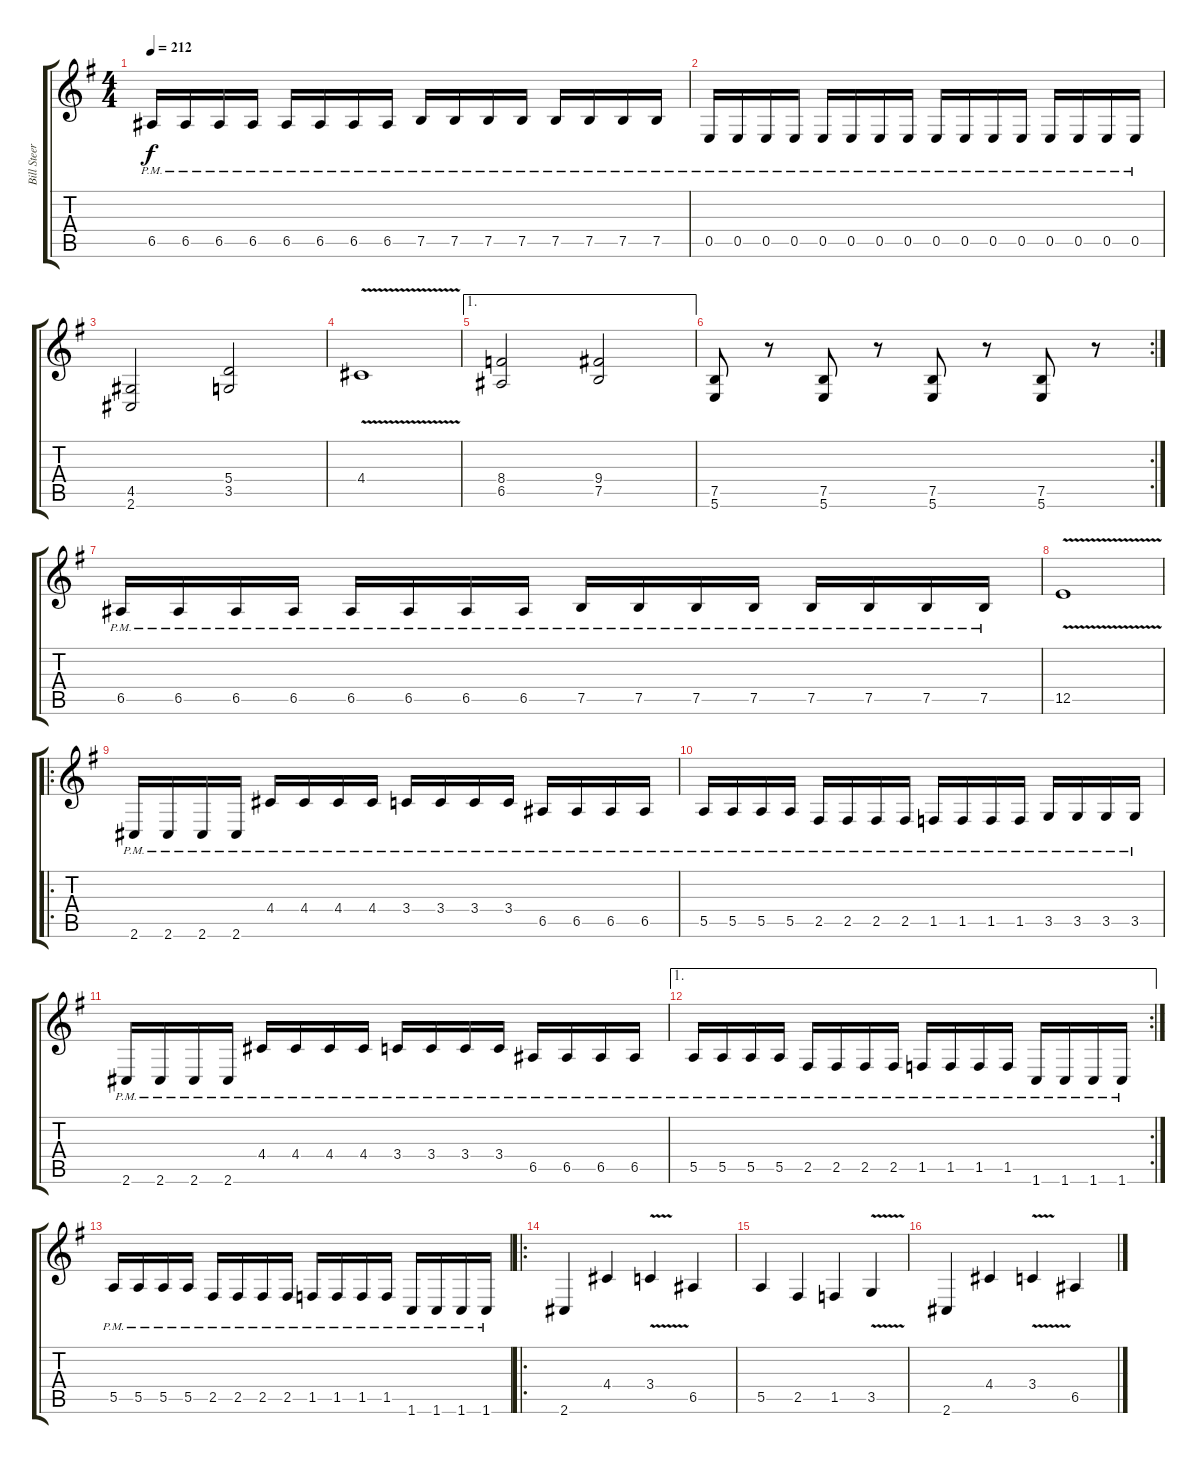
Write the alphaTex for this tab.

\track ("Bill Steer (Guitar 2)" "Bill Steer") {instrument distortionguitar}
\staff {score tabs}
\tuning (B3 Gb3 D3 A2 E2 B1) {hide}
\ts (4 4)
\tempo 212
\clef g2
\ks g
6.5{pm}.16{dy f} 6.5{pm}.16 6.5{pm}.16 6.5{pm}.16 6.5{pm}.16 6.5{pm}.16 6.5{pm}.16 6.5{pm}.16 7.5{pm}.16 7.5{pm}.16 7.5{pm}.16 7.5{pm}.16 7.5{pm}.16 7.5{pm}.16 7.5{pm}.16 7.5{pm}.16 |
0.5{pm}.16 0.5{pm}.16 0.5{pm}.16 0.5{pm}.16 0.5{pm}.16 0.5{pm}.16 0.5{pm}.16 0.5{pm}.16 0.5{pm}.16 0.5{pm}.16 0.5{pm}.16 0.5{pm}.16 0.5{pm}.16 0.5{pm}.16 0.5{pm}.16 0.5{pm}.16 |
(4.5 2.6).2 (5.4 3.5).2 |
4.4{v}.1 |
\ae 1
(8.4 6.5).2 (9.4 7.5).2 |
\rc 2
(7.5 5.6).8 r.8 (7.5 5.6).8 r.8 (7.5 5.6).8 r.8 (7.5 5.6).8 r.8 |
6.5{pm}.16 6.5{pm}.16 6.5{pm}.16 6.5{pm}.16 6.5{pm}.16 6.5{pm}.16 6.5{pm}.16 6.5{pm}.16 7.5{pm}.16 7.5{pm}.16 7.5{pm}.16 7.5{pm}.16 7.5{pm}.16 7.5{pm}.16 7.5{pm}.16 7.5{pm}.16 |
12.5{v}.1 |
\ro
2.6{pm}.16 2.6{pm}.16 2.6{pm}.16 2.6{pm}.16 4.4{pm}.16 4.4{pm}.16 4.4{pm}.16 4.4{pm}.16 3.4{pm}.16 3.4{pm}.16 3.4{pm}.16 3.4{pm}.16 6.5{pm}.16 6.5{pm}.16 6.5{pm}.16 6.5{pm}.16 |
5.5{pm}.16 5.5{pm}.16 5.5{pm}.16 5.5{pm}.16 2.5{pm}.16 2.5{pm}.16 2.5{pm}.16 2.5{pm}.16 1.5{pm}.16 1.5{pm}.16 1.5{pm}.16 1.5{pm}.16 3.5{pm}.16 3.5{pm}.16 3.5{pm}.16 3.5{pm}.16 |
2.6{pm}.16 2.6{pm}.16 2.6{pm}.16 2.6{pm}.16 4.4{pm}.16 4.4{pm}.16 4.4{pm}.16 4.4{pm}.16 3.4{pm}.16 3.4{pm}.16 3.4{pm}.16 3.4{pm}.16 6.5{pm}.16 6.5{pm}.16 6.5{pm}.16 6.5{pm}.16 |
\ae 1
\rc 2
5.5{pm}.16 5.5{pm}.16 5.5{pm}.16 5.5{pm}.16 2.5{pm}.16 2.5{pm}.16 2.5{pm}.16 2.5{pm}.16 1.5{pm}.16 1.5{pm}.16 1.5{pm}.16 1.5{pm}.16 1.6{pm}.16 1.6{pm}.16 1.6{pm}.16 1.6{pm}.16 |
5.5{pm}.16 5.5{pm}.16 5.5{pm}.16 5.5{pm}.16 2.5{pm}.16 2.5{pm}.16 2.5{pm}.16 2.5{pm}.16 1.5{pm}.16 1.5{pm}.16 1.5{pm}.16 1.5{pm}.16 1.6{pm}.16 1.6{pm}.16 1.6{pm}.16 1.6{pm}.16 |
\ro
2.6.4 4.4.4 3.4{v}.4 6.5.4 |
5.5.4 2.5.4 1.5.4 3.5{v}.4 |
2.6.4 4.4.4 3.4{v}.4 6.5.4
